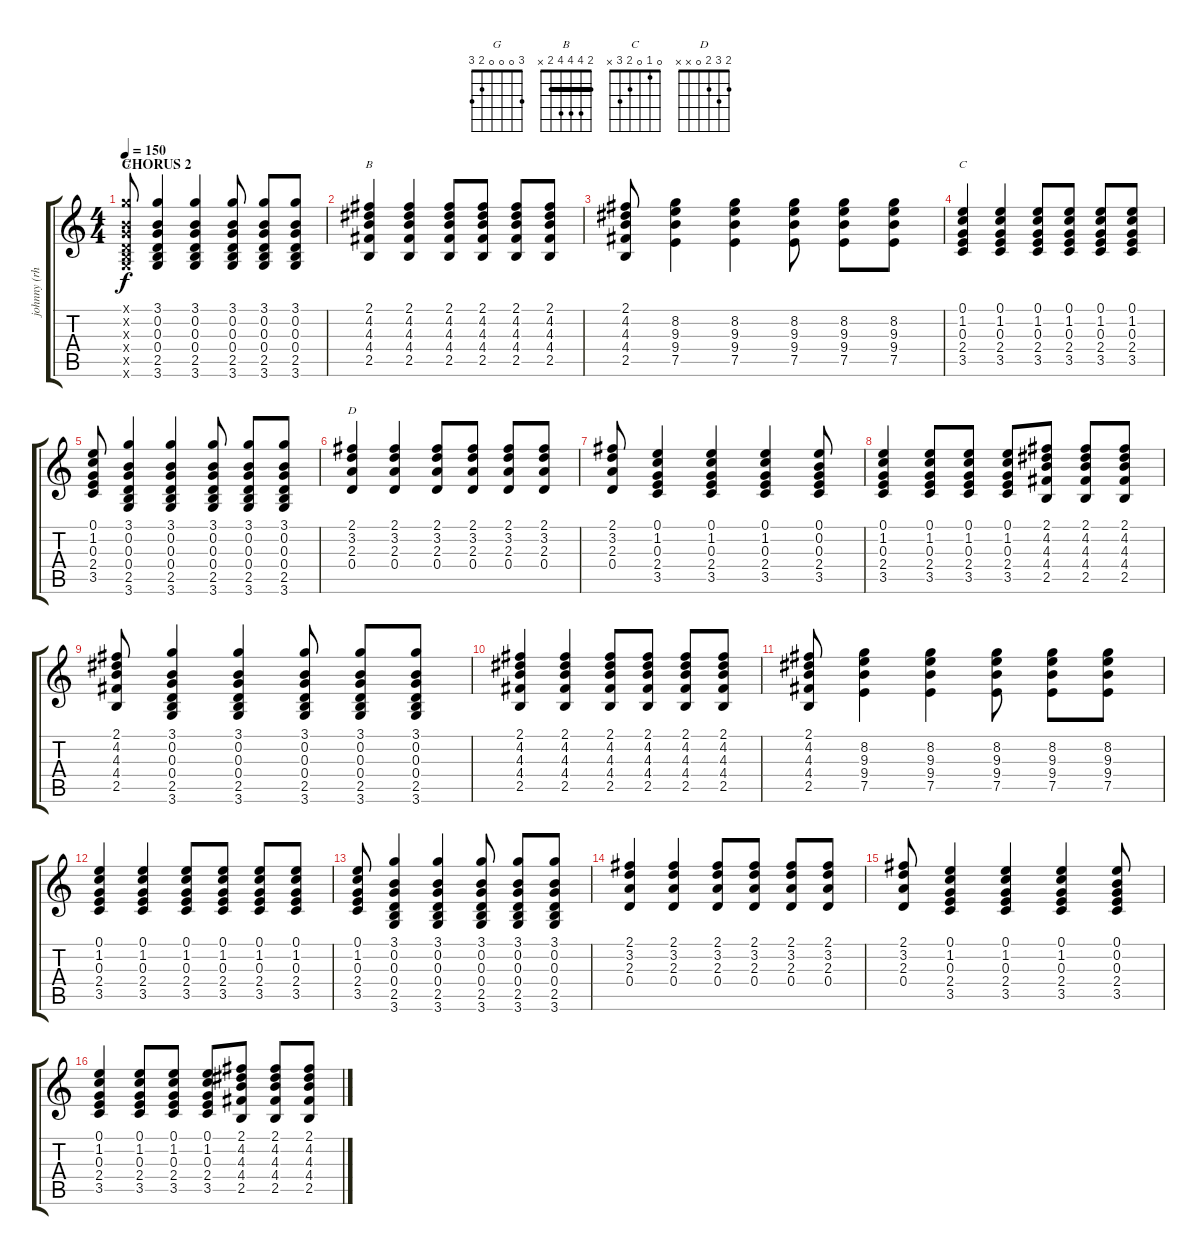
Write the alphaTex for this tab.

\track ("johnny (rhythm)" "johnny (rh") {instrument distortionguitar}
\staff {score tabs}
\tuning (E4 B3 G3 D3 A2 E2) {hide}
\chord ("G" 3 0 0 0 2 3)
\chord ("B" 2 4 4 4 2 x) {barre 2}
\chord ("C" 0 1 0 2 3 x)
\chord ("D" 2 3 2 0 x x)
\ts (4 4)
\section ("" "CHORUS 2")
\tempo 150
\clef g2
\ks c
(3.1{x} 0.2{x} 0.3{x} 0.4{x} 2.5{x} 3.6{x}).8{ch "G" dy f} (3.1 0.2 0.3 0.4 2.5 3.6).4 (3.1 0.2 0.3 0.4 2.5 3.6).4 (3.1 0.2 0.3 0.4 2.5 3.6).8 (3.1 0.2 0.3 0.4 2.5 3.6).8 (3.1 0.2 0.3 0.4 2.5 3.6).8 |
(2.1 4.2 4.3 4.4 2.5).4{ch "B"} (2.1 4.2 4.3 4.4 2.5).4 (2.1 4.2 4.3 4.4 2.5).8 (2.1 4.2 4.3 4.4 2.5).8 (2.1 4.2 4.3 4.4 2.5).8 (2.1 4.2 4.3 4.4 2.5).8 |
(2.1 4.2 4.3 4.4 2.5).8 (8.2 9.3 9.4 7.5).4 (8.2 9.3 9.4 7.5).4 (8.2 9.3 9.4 7.5).8 (8.2 9.3 9.4 7.5).8 (8.2 9.3 9.4 7.5).8 |
(0.1 1.2 0.3 2.4 3.5).4{ch "C"} (0.1 1.2 0.3 2.4 3.5).4 (0.1 1.2 0.3 2.4 3.5).8 (0.1 1.2 0.3 2.4 3.5).8 (0.1 1.2 0.3 2.4 3.5).8 (0.1 1.2 0.3 2.4 3.5).8 |
(0.1 1.2 0.3 2.4 3.5).8 (3.1 0.2 0.3 0.4 2.5 3.6).4 (3.1 0.2 0.3 0.4 2.5 3.6).4 (3.1 0.2 0.3 0.4 2.5 3.6).8 (3.1 0.2 0.3 0.4 2.5 3.6).8 (3.1 0.2 0.3 0.4 2.5 3.6).8 |
(2.1 3.2 2.3 0.4).4{ch "D"} (2.1 3.2 2.3 0.4).4 (2.1 3.2 2.3 0.4).8 (2.1 3.2 2.3 0.4).8 (2.1 3.2 2.3 0.4).8 (2.1 3.2 2.3 0.4).8 |
(2.1 3.2 2.3 0.4).8 (0.1 1.2 0.3 2.4 3.5).4 (0.1 1.2 0.3 2.4 3.5).4 (0.1 1.2 0.3 2.4 3.5).4 (0.1 0.2 0.3 2.4 3.5).8 |
(0.1 1.2 0.3 2.4 3.5).4 (0.1 1.2 0.3 2.4 3.5).8 (0.1 1.2 0.3 2.4 3.5).8 (0.1 1.2 0.3 2.4 3.5).8 (2.1 4.2 4.3 4.4 2.5).8 (2.1 4.2 4.3 4.4 2.5).8 (2.1 4.2 4.3 4.4 2.5).8 |
(2.1 4.2 4.3 4.4 2.5).8 (3.1 0.2 0.3 0.4 2.5 3.6).4 (3.1 0.2 0.3 0.4 2.5 3.6).4 (3.1 0.2 0.3 0.4 2.5 3.6).8 (3.1 0.2 0.3 0.4 2.5 3.6).8 (3.1 0.2 0.3 0.4 2.5 3.6).8 |
(2.1 4.2 4.3 4.4 2.5).4 (2.1 4.2 4.3 4.4 2.5).4 (2.1 4.2 4.3 4.4 2.5).8 (2.1 4.2 4.3 4.4 2.5).8 (2.1 4.2 4.3 4.4 2.5).8 (2.1 4.2 4.3 4.4 2.5).8 |
(2.1 4.2 4.3 4.4 2.5).8 (8.2 9.3 9.4 7.5).4 (8.2 9.3 9.4 7.5).4 (8.2 9.3 9.4 7.5).8 (8.2 9.3 9.4 7.5).8 (8.2 9.3 9.4 7.5).8 |
(0.1 1.2 0.3 2.4 3.5).4 (0.1 1.2 0.3 2.4 3.5).4 (0.1 1.2 0.3 2.4 3.5).8 (0.1 1.2 0.3 2.4 3.5).8 (0.1 1.2 0.3 2.4 3.5).8 (0.1 1.2 0.3 2.4 3.5).8 |
(0.1 1.2 0.3 2.4 3.5).8 (3.1 0.2 0.3 0.4 2.5 3.6).4 (3.1 0.2 0.3 0.4 2.5 3.6).4 (3.1 0.2 0.3 0.4 2.5 3.6).8 (3.1 0.2 0.3 0.4 2.5 3.6).8 (3.1 0.2 0.3 0.4 2.5 3.6).8 |
(2.1 3.2 2.3 0.4).4 (2.1 3.2 2.3 0.4).4 (2.1 3.2 2.3 0.4).8 (2.1 3.2 2.3 0.4).8 (2.1 3.2 2.3 0.4).8 (2.1 3.2 2.3 0.4).8 |
(2.1 3.2 2.3 0.4).8 (0.1 1.2 0.3 2.4 3.5).4 (0.1 1.2 0.3 2.4 3.5).4 (0.1 1.2 0.3 2.4 3.5).4 (0.1 0.2 0.3 2.4 3.5).8 |
(0.1 1.2 0.3 2.4 3.5).4 (0.1 1.2 0.3 2.4 3.5).8 (0.1 1.2 0.3 2.4 3.5).8 (0.1 1.2 0.3 2.4 3.5).8 (2.1 4.2 4.3 4.4 2.5).8 (2.1 4.2 4.3 4.4 2.5).8 (2.1 4.2 4.3 4.4 2.5).8
